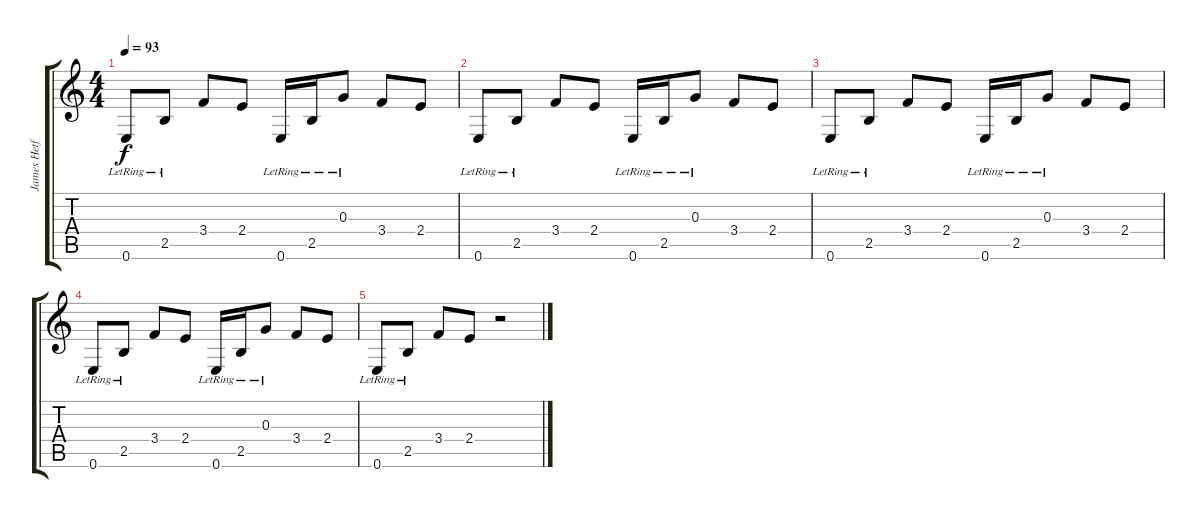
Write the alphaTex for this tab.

\track ("James Hetfield" "James Hetf") {instrument distortionguitar}
\staff {score tabs}
\tuning (E4 B3 G3 D3 A2 E2) {hide}
\ts (4 4)
\tempo 93
\clef g2
\ks c
0.6{lr}.8{dy f instrument electricguitarclean} 2.5{lr}.8 3.4.8 2.4.8 0.6{lr}.16 2.5{lr}.16 0.3{lr}.8 3.4.8 2.4.8 |
0.6{lr}.8{instrument electricguitarclean} 2.5{lr}.8 3.4.8 2.4.8 0.6{lr}.16 2.5{lr}.16 0.3{lr}.8 3.4.8 2.4.8 |
0.6{lr}.8{instrument electricguitarclean} 2.5{lr}.8 3.4.8 2.4.8 0.6{lr}.16 2.5{lr}.16 0.3{lr}.8 3.4.8 2.4.8 |
0.6{lr}.8{instrument electricguitarclean} 2.5{lr}.8 3.4.8 2.4.8 0.6{lr}.16 2.5{lr}.16 0.3{lr}.8 3.4.8 2.4.8 |
0.6{lr}.8{instrument electricguitarclean} 2.5{lr}.8 3.4.8 2.4.8 r.2
